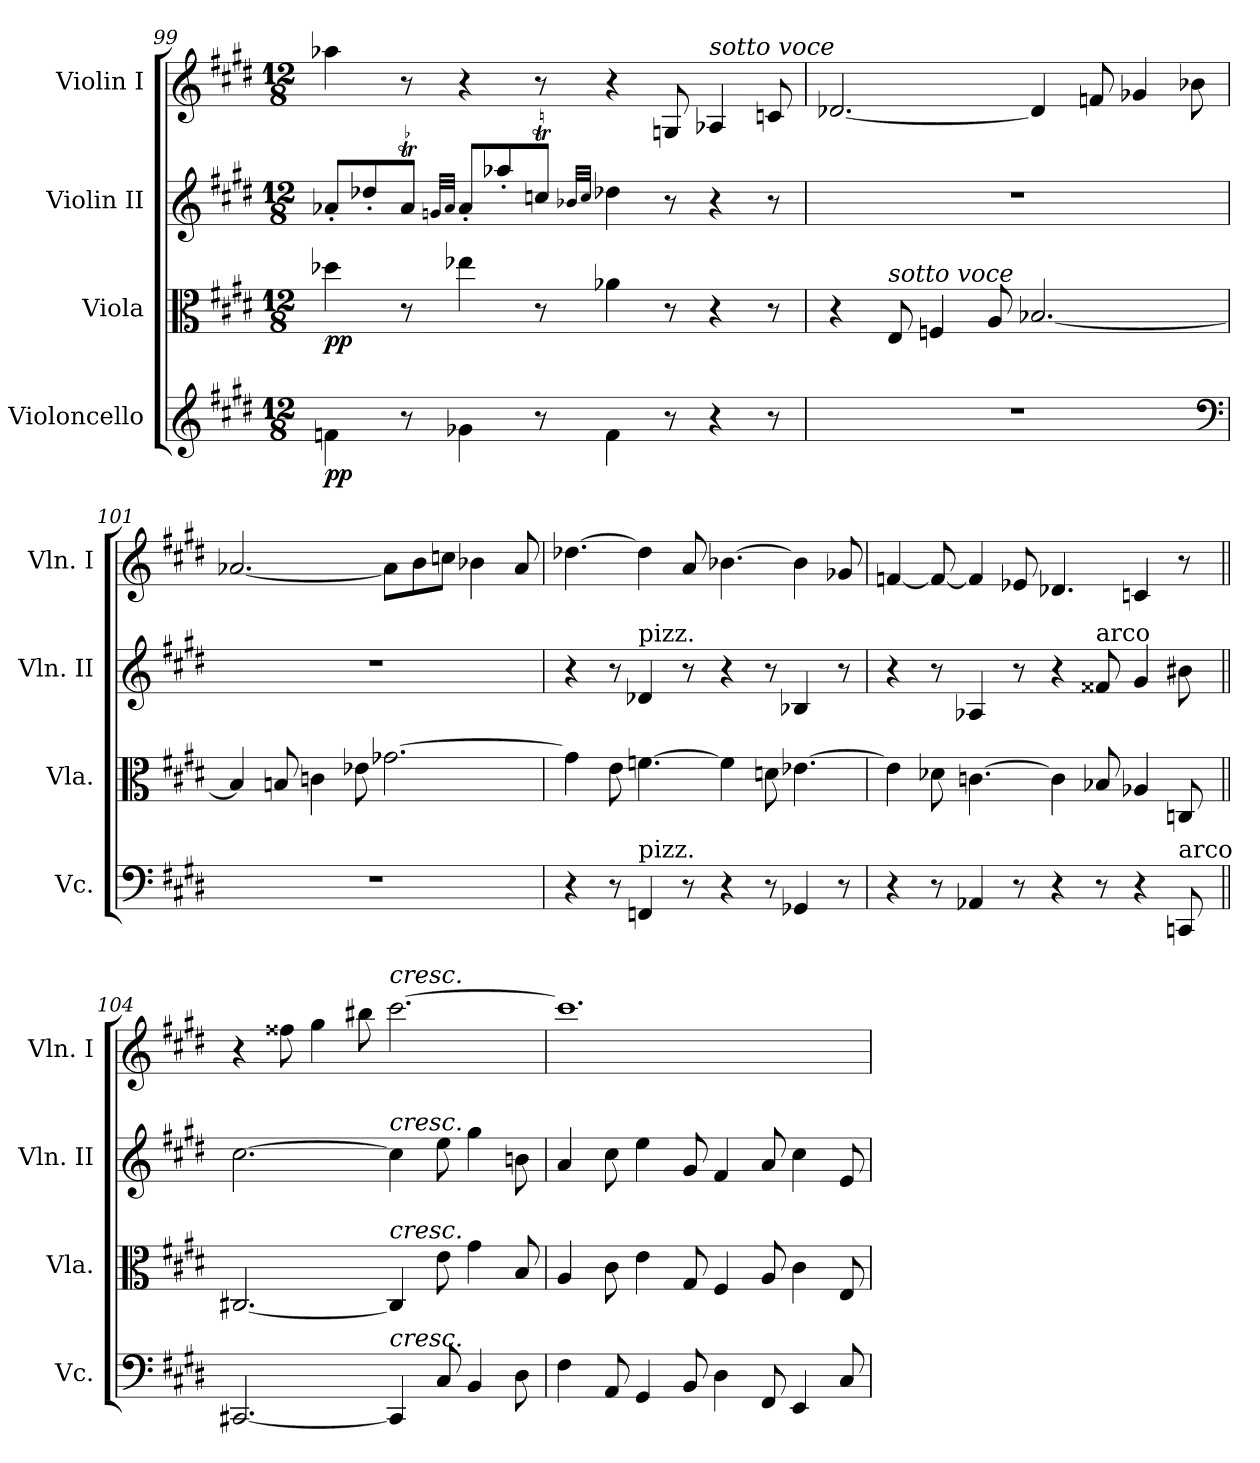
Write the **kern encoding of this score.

**kern	**dynam	**kern	**dynam	**kern	**kern
*part4	*part4	*part3	*part3	*part2	*part1
*staff4	*staff4	*staff3	*staff3	*staff2	*staff1
*I"Violoncello	*	*I"Viola	*	*I"Violin II	*I"Violin I
*I'Vc.	*	*I'Vla.	*	*I'Vln. II	*I'Vln. I
!!LO:LB:g=z
*clefG2	*	*clefC3	*	*clefG2	*clefG2
*k[f#c#g#d#]	*	*k[f#c#g#d#]	*	*k[f#c#g#d#]	*k[f#c#g#d#]
*E:	*	*E:	*	*E:	*E:
*M12/8	*	*M12/8	*	*M12/8	*M12/8
=99	=99	=99	=99	=99	=99
!	!LO:DY:b	!	!LO:DY:b	!	!
4fn\	pp	4dd-X\	pp	8a-X'/L	4aa-X\
.	.	.	.	8dd-X'/	.
8r	.	8r	.	8a-T/J	8r
.	.	.	.	32qgn/LLL	.
.	.	.	.	32qa-/JJJ	.
4g-X\	.	4ee-X\	.	8a-'/L	4r
.	.	.	.	8aa-X'/	.
8r	.	8r	.	8ccnT/J	8r
.	.	.	.	32qb-X/LLL	.
.	.	.	.	32qcc/JJJ	.
4f\	.	4a-X\	.	4dd-\	4r
8r	.	8r	.	8r	8Gn/
!	!	!	!	!	!LO:TX:a:i:t=sotto voce
4r	.	4r	.	4r	4A-X/
8r	.	8r	.	8r	8cn/
=100	=100	=100	=100	=100	=100
1.r	.	4r	.	1.r	[2.d-X/
!	!	!LO:TX:a:i:t=sotto voce	!	!	!
.	.	8E/	.	.	.
.	.	4Fn/	.	.	.
.	.	8A/	.	.	.
.	.	[2.B-X/	.	.	4d-/]
.	.	.	.	.	8fn/
.	.	.	.	.	4g-X/
*clefF4	*	*	*	*	*
.	.	.	.	.	8b-X\
!!LO:PB:g=z
=101	=101	=101	=101	=101	=101
1.r	.	4B-/]	.	1.r	[2.a-X/
.	.	8Bn/	.	.	.
.	.	4cn\	.	.	.
.	.	8e-X\	.	.	.
.	.	[2.g-X\	.	.	8a-\L]
.	.	.	.	.	8b\
.	.	.	.	.	8ccn\J
.	.	.	.	.	4b-X\
.	.	.	.	.	8a-/
!!LO:PB:g=z
=102	=102	=102	=102	=102	=102
4r	.	4g-\]	.	4r	[4.dd-X\
8r	.	8e\	.	8r	.
!	!	!	!	!LO:TX:a:t=pizz.	!
!LO:TX:a:t=pizz.	!	!	!	!	!
4FFn/	.	[4.fn\	.	4d-X/	4dd-\]
8r	.	.	.	8r	8a/
4r	.	4f\]	.	4r	[4.b-X\
8r	.	8dn\	.	8r	.
4GG-X/	.	[4.e-X\	.	4B-X/	4b-\]
8r	.	.	.	8r	8g-X/
=103	=103	=103	=103	=103	=103
4r	.	4e-\]	.	4r	[4fn/
8r	.	8d-X\	.	8r	8f/_
4AA-X/	.	[4.cn\	.	4A-X/	4f/]
8r	.	.	.	8r	8e-X/
4r	.	4c\]	.	4r	4.d-X/
!	!	!	!	!LO:TX:a:t=arco	!
8r	.	8B-X/	.	8f##X/	.
4r	.	4A-X/	.	4g#/	4cn/
!LO:TX:a:t=arco	!	!	!	!	!
8CCn/	.	8Cn/	.	8b#X\	8r
=104||	=104||	=104||	=104||	=104||	=104||
[2.CC#X/	.	[2.C#X/	.	[2.cc#\	4r
.	.	.	.	.	8ff##X\
.	.	.	.	.	4gg#\
.	.	.	.	.	8bb#X\
!	!	!	!	!	!LO:TX:a:i:t=cresc.
!	!	!	!	!LO:TX:a:i:t=cresc.	!
!	!	!LO:TX:a:i:t=cresc.	!	!	!
!LO:TX:a:i:t=cresc.	!	!	!	!	!
4CC#/]	.	4C#/]	.	4cc#\]	[2.ccc#\
8C#/	.	8e\	.	8ee\	.
4BB/	.	4g#\	.	4gg#\	.
8D#\	.	8B/	.	8bn\	.
!!LO:LB:g=z
=105	=105	=105	=105	=105	=105
4F#\	.	4A/	.	4a/	1.ccc#]
8AA/	.	8c#\	.	8cc#\	.
4GG#/	.	4e\	.	4ee\	.
8BB/	.	8G#/	.	8g#/	.
4D#\	.	4F#/	.	4f#/	.
8FF#/	.	8A/	.	8a/	.
4EE/	.	4c#\	.	4cc#\	.
8C#/	.	8E/	.	8e/	.
=	=	=	=	=	=
*-	*-	*-	*-	*-	*-
